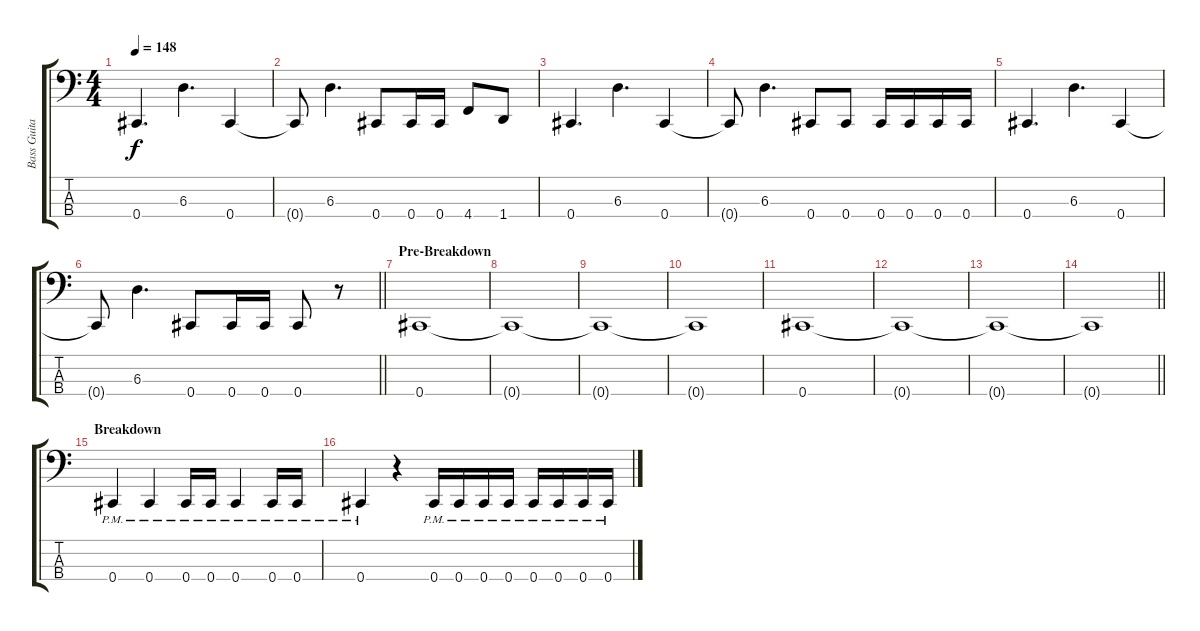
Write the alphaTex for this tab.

\track ("Bass Guitar" "Bass Guita") {instrument electricbasspick}
\staff {score tabs}
\tuning (Gb2 Db2 Ab1 Db1) {hide}
\ts (4 4)
\tempo 148
\clef f4
\ks c
0.4.4{d dy f} 6.3.4{d} 0.4.4 |
0.4{t}.8 6.3.4{d} 0.4.8 0.4.16 0.4.16 4.4.8 1.4.8 |
0.4.4{d} 6.3.4{d} 0.4.4 |
0.4{t}.8 6.3.4{d} 0.4.8 0.4.8 0.4.16 0.4.16 0.4.16 0.4.16 |
0.4.4{d} 6.3.4{d} 0.4.4 |
\barLineRight lightlight
0.4{t}.8 6.3.4{d} 0.4.8 0.4.16 0.4.16 0.4.8 r.8 |
\section ("" "Pre-Breakdown")
0.4.1 |
0.4{t}.1 |
0.4{t}.1 |
0.4{t}.1 |
0.4.1 |
0.4{t}.1 |
0.4{t}.1 |
\barLineRight lightlight
0.4{t}.1 |
\section ("" "Breakdown")
0.4{pm}.4 0.4{pm}.4 0.4{pm}.16 0.4{pm}.16 0.4{pm}.4 0.4{pm}.16 0.4{pm}.16 |
0.4{pm}.4 r.4 0.4{pm}.16 0.4{pm}.16 0.4{pm}.16 0.4{pm}.16 0.4{pm}.16 0.4{pm}.16 0.4{pm}.16 0.4{pm}.16
